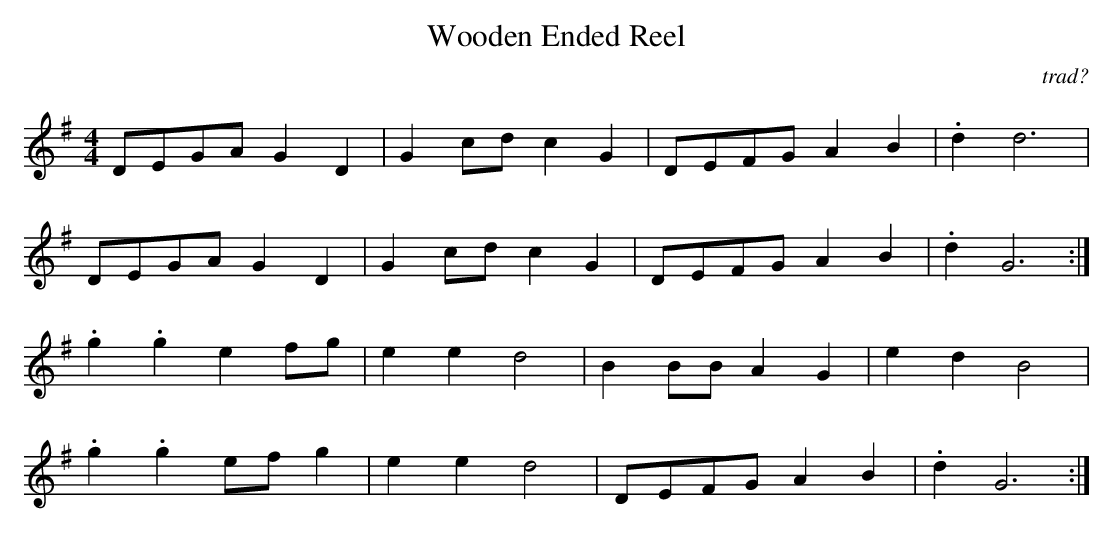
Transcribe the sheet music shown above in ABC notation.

X:1
T:Wooden Ended Reel
C:trad?
M:4/4
K:G
DEGA G2 D2 | G2 cd c2 G2 | DEFG A2 B2 | .d2 d6 |
DEGA G2 D2 | G2 cd c2 G2 | DEFG A2 B2 | .d2 G6 :|
.g2 .g2 e2 fg | e2 e2 d4 | B2 BB A2 G2 | e2 d2 B4 |
.g2 .g2 ef g2 | e2 e2 d4 | DEFG A2 B2 | .d2 G6 :|
